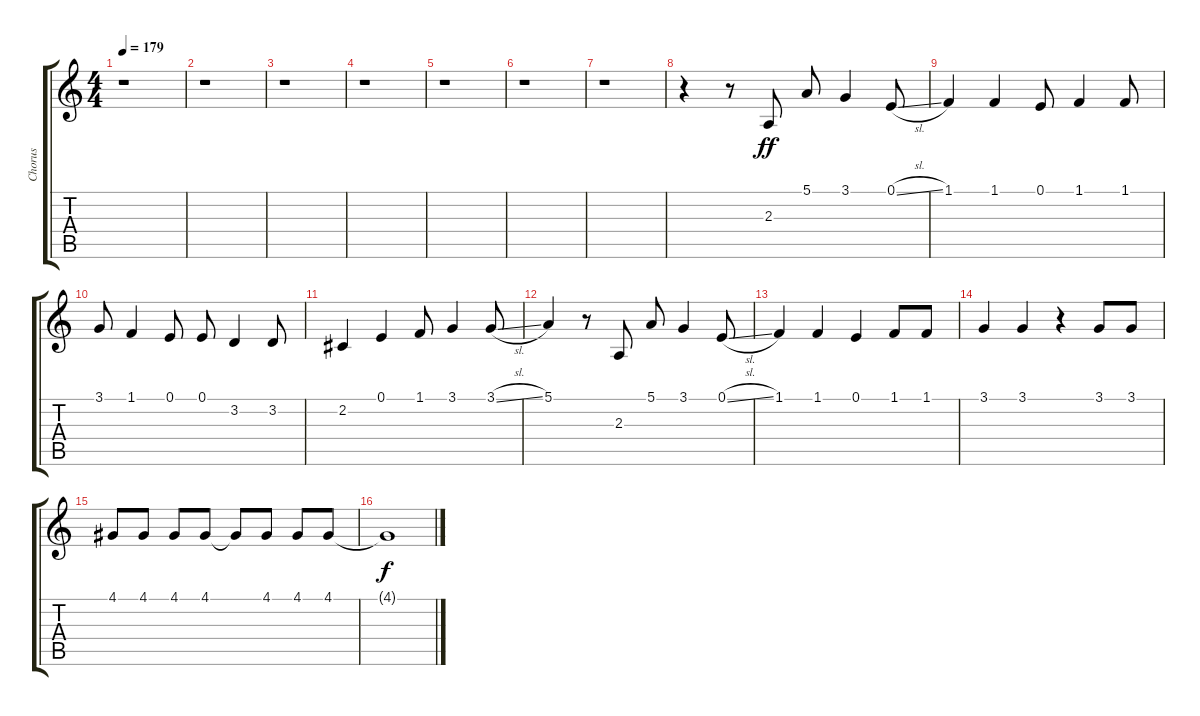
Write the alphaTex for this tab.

\track ("Chorus" "Chorus") {instrument voiceoohs}
\staff {score tabs}
\tuning (E4 B3 G3 D3 A2 E2) {hide}
\ts (4 4)
\tempo 179
\clef g2
\ks c
r.1{dy ff} |
r.1 |
r.1 |
r.1 |
r.1 |
r.1 |
r.1 |
r.4 r.8 2.3.8 5.1.8 3.1.4 0.1{sl}.8 |
1.1.4 1.1.4 0.1.8 1.1.4 1.1.8 |
3.1.8 1.1.4 0.1.8 0.1.8 3.2.4 3.2.8 |
2.2.4 0.1.4 1.1.8 3.1.4 3.1{sl}.8 |
5.1.4 r.8 2.3.8 5.1.8 3.1.4 0.1{sl}.8 |
1.1.4 1.1.4 0.1.4 1.1.8 1.1.8 |
3.1.4 3.1.4 r.4 3.1.8 3.1.8 |
4.1.8 4.1.8 4.1.8 4.1.8 4.1{t}.8 4.1.8 4.1.8 4.1.8 |
4.1{t}.1{dy f}
